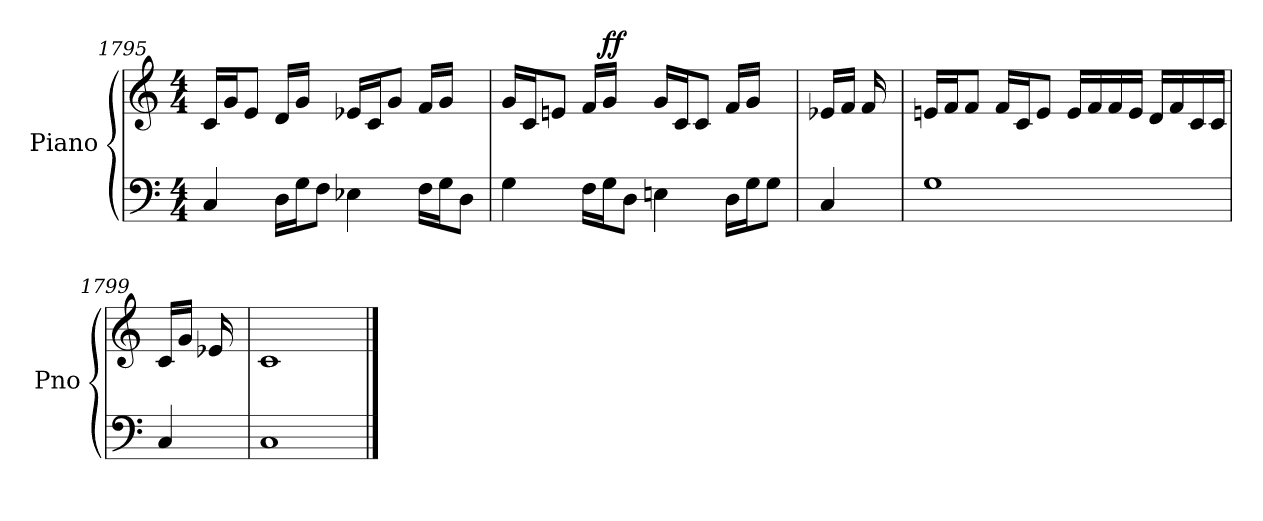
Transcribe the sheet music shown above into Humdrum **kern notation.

**kern	**kern	**dynam
*part1	*part1	*part1
*staff2	*staff1	*staff1/2
*I"Piano	*	*
*I'Pno	*	*
!!LO:LB:g=z
*clefF4	*clefG2	*
*k[]	*k[]	*
*M4/4	*M4/4	*
=1795	=1795	=1795
4C/	16c/LL	.
.	16g/J	.
.	8e/J	.
16D\LL	16d/LL	.
16G\J	16g/JJ	.
8F\J	8ryy	.
4E-X\	16e-X/LL	.
.	16c/J	.
.	8g/J	.
16F\LL	16f/LL	.
16G\J	16g/JJ	.
8D\J	8ryy	.
=1796	=1796	=1796
4G\	16g/LL	.
.	16c/J	.
.	8en/J	.
16F\LL	16f/LL	.
!	!	!LO:DY:a
16G\J	16g/JJ	ff
8D\J	8ryy	.
4En\	16g/LL	.
.	16c/J	.
.	8c/J	.
16D\LL	16f/LL	.
16G\J	16g/JJ	.
8G\J	8ryy	.
=1797	=1797	=1797
4C/	16e-X/LL	.
.	16f/JJ	.
.	16f/	.
.	16ryy	.
!!LO:LB:g=z
=1798	=1798	=1798
1G	16en/LL	.
.	16f/J	.
.	8f/J	.
.	16f/LL	.
.	16c/J	.
.	8e/J	.
.	16e/LL	.
.	16f/	.
.	16f/	.
.	16e/JJ	.
.	16d/LL	.
.	16f/	.
.	16c/	.
.	16c/JJ	.
=1799	=1799	=1799
4C/	16c/LL	.
.	16g/JJ	.
.	16e-X/	.
.	16ryy	.
=1800	=1800	=1800
1C	1c	.
==	==	==
*-	*-	*-
